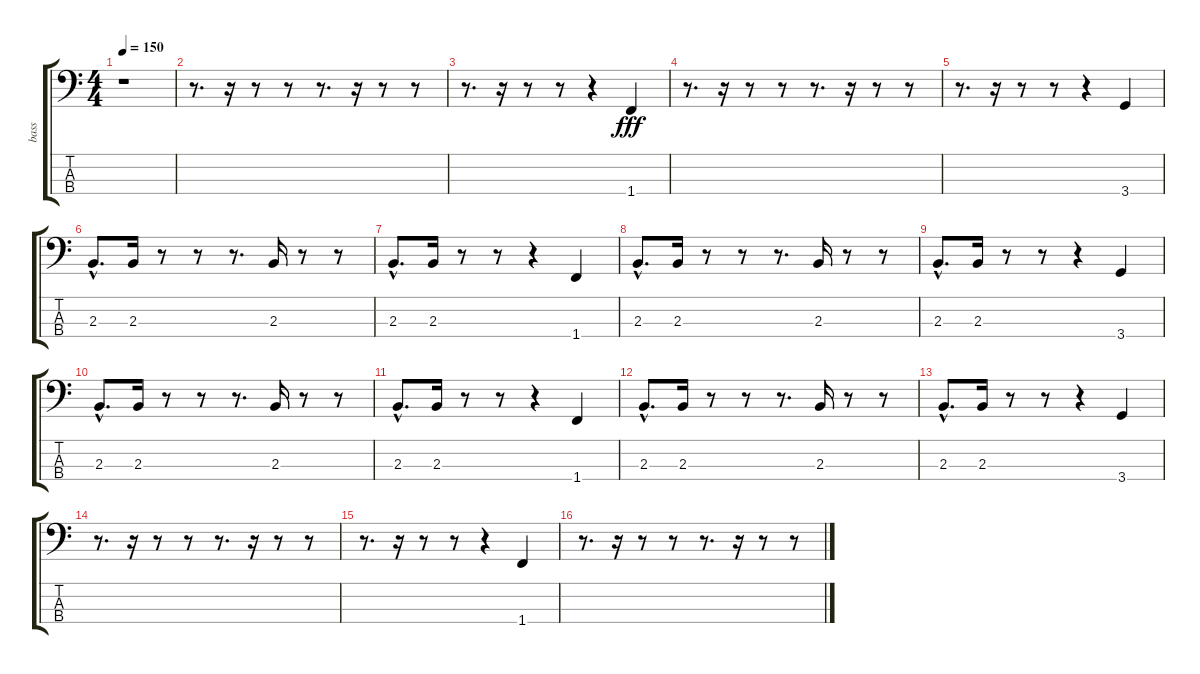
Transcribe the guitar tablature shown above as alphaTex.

\track ("bass" "bass") {instrument electricbassfinger}
\staff {score tabs}
\tuning (G2 D2 A1 E1) {hide}
\ts (4 4)
\tempo 150
\clef f4
\ks c
r.1{dy fff instrument electricbassfinger} |
r.8{d} r.16 r.8 r.8 r.8{d} r.16 r.8 r.8 |
r.8{d} r.16 r.8 r.8 r.4 1.4.4 |
r.8{d} r.16 r.8 r.8 r.8{d} r.16 r.8 r.8 |
r.8{d} r.16 r.8 r.8 r.4 3.4.4 |
2.3{hac}.8{d} 2.3.16 r.8 r.8 r.8{d} 2.3.16 r.8 r.8 |
2.3{hac}.8{d} 2.3.16 r.8 r.8 r.4 1.4.4 |
2.3{hac}.8{d} 2.3.16 r.8 r.8 r.8{d} 2.3.16 r.8 r.8 |
2.3{hac}.8{d} 2.3.16 r.8 r.8 r.4 3.4.4 |
2.3{hac}.8{d} 2.3.16 r.8 r.8 r.8{d} 2.3.16 r.8 r.8 |
2.3{hac}.8{d} 2.3.16 r.8 r.8 r.4 1.4.4 |
2.3{hac}.8{d} 2.3.16 r.8 r.8 r.8{d} 2.3.16 r.8 r.8 |
2.3{hac}.8{d} 2.3.16 r.8 r.8 r.4 3.4.4 |
r.8{d} r.16 r.8 r.8 r.8{d} r.16 r.8 r.8 |
r.8{d} r.16 r.8 r.8 r.4 1.4.4 |
r.8{d} r.16 r.8 r.8 r.8{d} r.16 r.8 r.8
